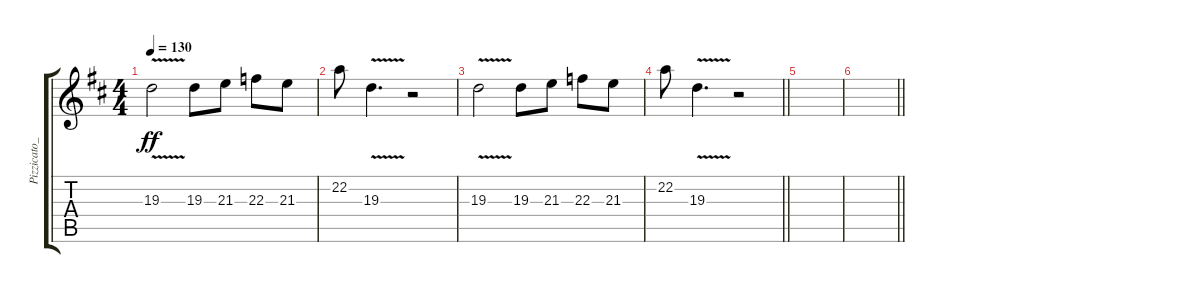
\track ("Pizzicato_Vibra" "Pizzicato_") {solo instrument pizzicatostrings}
\staff {score tabs}
\tuning (E4 B3 G3 D3 A2 E2) {hide}
\ts (4 4)
\tempo 130
\clef g2
\ks d
19.3{v}.2{dy ff} 19.3.8 21.3.8 22.3.8 21.3.8 |
22.2.8 19.3{v}.4{d} r.2 |
19.3{v}.2 19.3.8 21.3.8 22.3.8 21.3.8 |
\barLineRight lightlight
22.2.8 19.3{v}.4{d} r.2 |
|
\barLineRight lightlight
